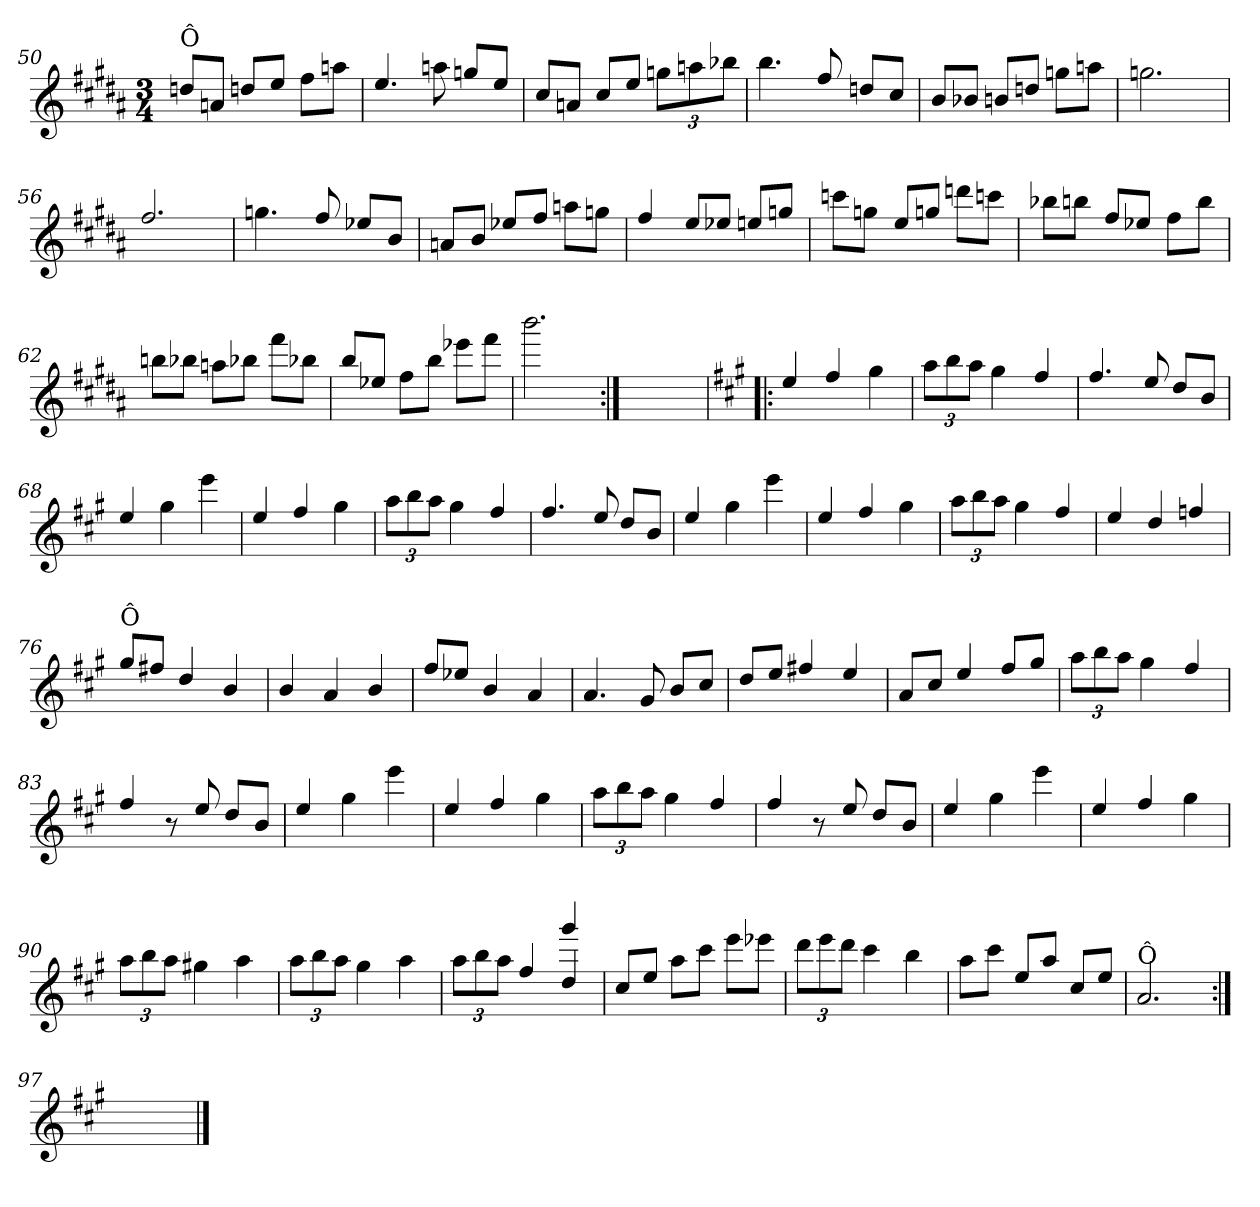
**kern
*part1
*staff1
*clefG2
*k[f#c#g#d#a#]
*B:
*M3/4
=50
!LO:TX:a:t=Ô
8ddn/L
8an/J
8ddn/L
8ee/J
8ff#\L
8aan\J
=51
4.ee/
8aan\
8ggn/L
8ee/J
=52
8cc#/L
8an/J
8cc#/L
8ee/J
12ggn\L
12aan\
12bb-X\J
=53
4.bb\
8ff#/
8ddn/L
8cc#/J
!!LO:LB:g=z
=54
8b/L
8b-X/J
8bn/L
8ddn/J
8ggn\L
8aan\J
=55
2.ggn\
=56
2.ff#/
=57
4.ggn\
8ff#/
8ee-X/L
8b/J
=58
8a/L
8b/J
8ee-X/L
8ff#/J
8aan\L
8ggn\J
=59
4ff#/
8ee/L
8ee-X/J
8een/L
8ggn/J
!!LO:LB:g=z
=60
8cccn\L
8ggn\J
8ee/L
8ggn/J
8dddn\L
8cccn\J
=61
8bb-X\L
8bbn\J
8ff#/L
8ee-X/J
8ff#\L
8bb\J
=62
8bbn\L
8bb-X\J
8aan\L
8bb-X\J
8fff#\L
8bb-X\J
=63
8bb/L
8ee-X/J
8ff#\L
8bb\J
8eee-X\L
8fff#\J
=64
2.bbb\
=64X641:|!
2.ryy
!!LO:LB:g=z
=65!|:
*k[f#c#g#]
*A:
4ee/
4ff#/
4gg#\
=66
12aa\L
12bb\
12aa\J
4gg#\
4ff#/
=67
4.ff#/
8ee/
8dd/L
8b/J
=68
4ee/
4gg#\
4eee\
=69
4ee/
4ff#/
4gg#\
=70
12aa\L
12bb\
12aa\J
4gg#\
4ff#/
!!LO:LB:g=z
=71
4.ff#/
8ee/
8dd/L
8b/J
=72
4ee/
4gg#\
4eee\
=73
4ee/
4ff#/
4gg#\
=74
12aa\L
12bb\
12aa\J
4gg#\
4ff#/
=75
4ee/
4dd/
4ffn/
=76
!LO:TX:a:t=Ô
8gg#/L
8ff#X/J
4dd/
4b/
!!LO:LB:g=z
=77
4b/
4a/
4b/
=78
8ff#/L
8ee-X/J
4b/
4a/
=79
4.a/
8g#/
8b/L
8cc#/J
=80
8dd/L
8ee/J
4ff#X/
4ee/
=81
8a/L
8cc#/J
4ee/
8ff#/L
8gg#/J
=82
12aa\L
12bb\
12aa\J
4gg#\
4ff#/
!!LO:LB:g=z
=83
4ff#/
8r
8ee/
8dd/L
8b/J
=84
4ee/
4gg#\
4eee\
=85
4ee/
4ff#/
4gg#\
=86
12aa\L
12bb\
12aa\J
4gg#\
4ff#/
=87
4ff#/
8r
8ee/
8dd/L
8b/J
!!LO:LB:g=z
=88
4ee/
4gg#\
4eee\
=89
4ee/
4ff#/
4gg#\
=90
12aa\L
12bb\
12aa\J
4gg#X\
4aa\
=91
12aa\L
12bb\
12aa\J
4gg#\
4aa\
=92
*^
12aa\L	2ryy
12bb\	.
12aa\J	.
4ff#/	.
4dd/	4ggg#!/
*v	*v
!!LO:LB:g=z
=93
8cc#/L
8ee/J
8aa\L
8ccc#\J
8eee\L
8eee-X\J
=94
12ddd\L
12eee\
12ddd\J
4ccc#\
4bb\
=95
8aa\L
8ccc#\J
8ee/L
8aa/J
8cc#/L
8ee/J
=96
!LO:TX:a:t=Ô
2.a/
=97:|!
2.ryy
==
*-
